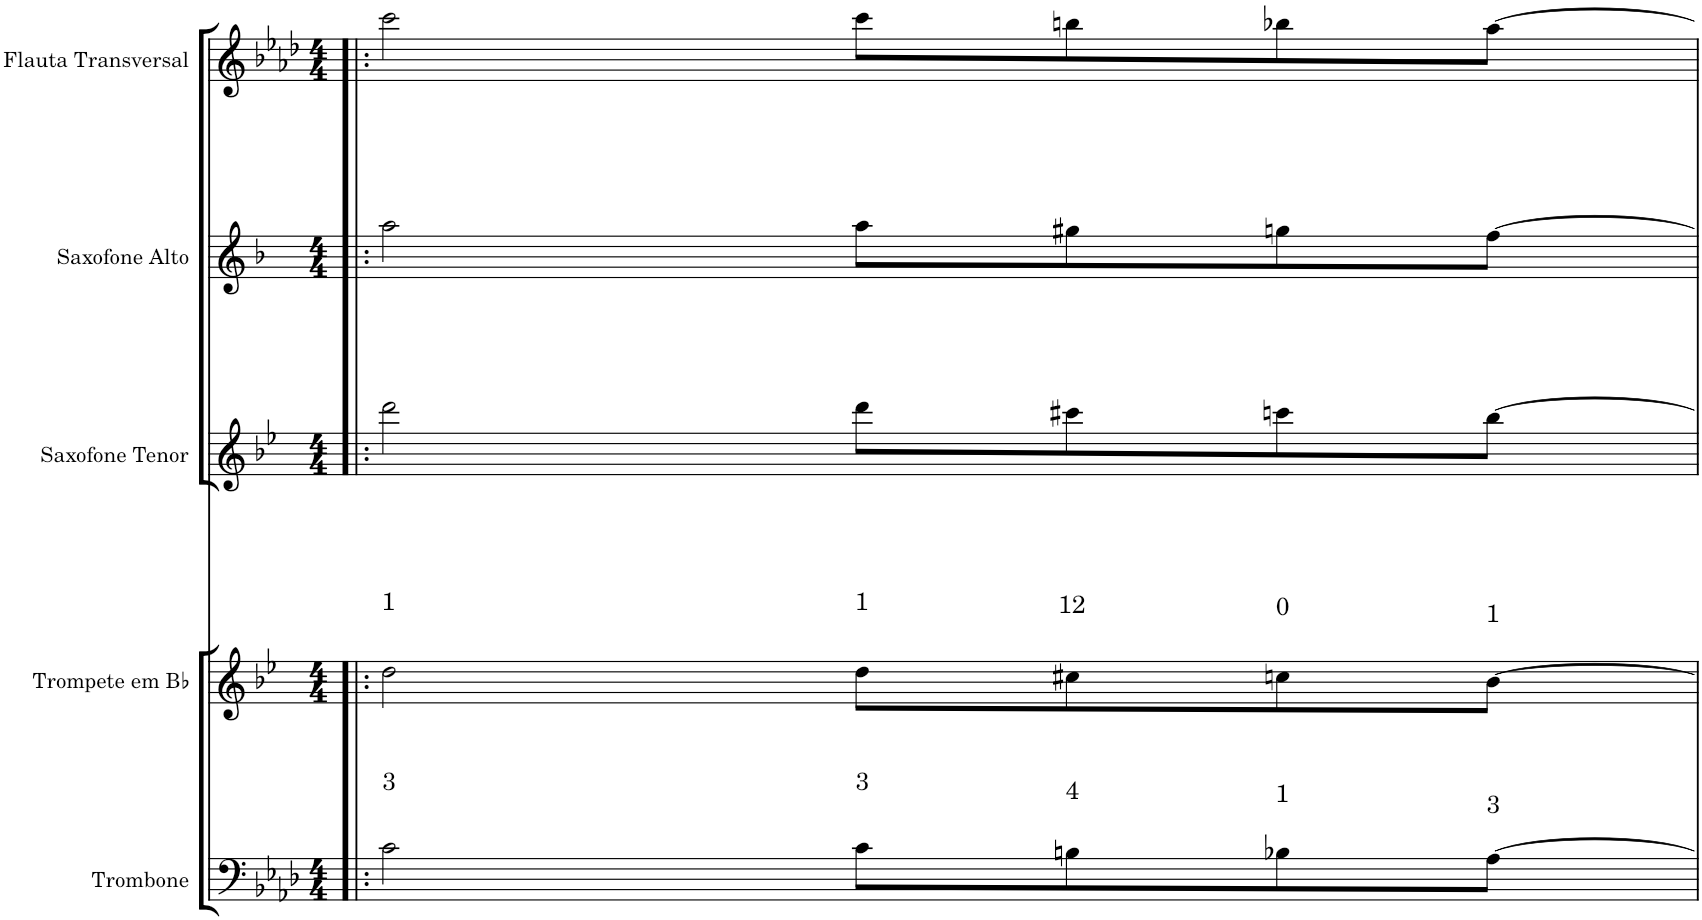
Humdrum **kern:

**kern	**kern	**kern	**kern	**kern
*part5	*part4	*part3	*part2	*part1
*staff5	*staff4	*staff3	*staff2	*staff1
*I"Trombone	*I"Trompete em Bb	*I"Saxofone Tenor	*I"Saxofone Alto	*I"Flauta Transversal
*I'Tbn.	*I'Tpt. em Bb	*I'Sax. Tn.	*	*I'Fl.
*clefF4	*clefG2	*clefG2	*clefG2	*clefG2
*	*Trd1c2	*Trd8c14	*Trd5c9	*
*k[b-e-a-d-]	*k[b-e-]	*k[b-e-]	*k[b-]	*k[b-e-a-d-]
*M4/4	*M4/4	*M4/4	*M4/4	*M4/4
=1!|:	=1!|:	=1!|:	=1!|:	=1!|:
2c\	2dd\	2ddd\	2aa\	2ccc\
8c\L	8dd\L	8ddd\L	8aa\L	8ccc\L
8Bn\	8cc#X\	8ccc#X\	8gg#X\	8bbn\
8B-X\	8ccn\	8cccn\	8ggn\	8bb-X\
[8A-\J	[8b-\J	[8bb-\J	[8ff\J	[8aa-\J
=	=	=	=	=
*-	*-	*-	*-	*-
